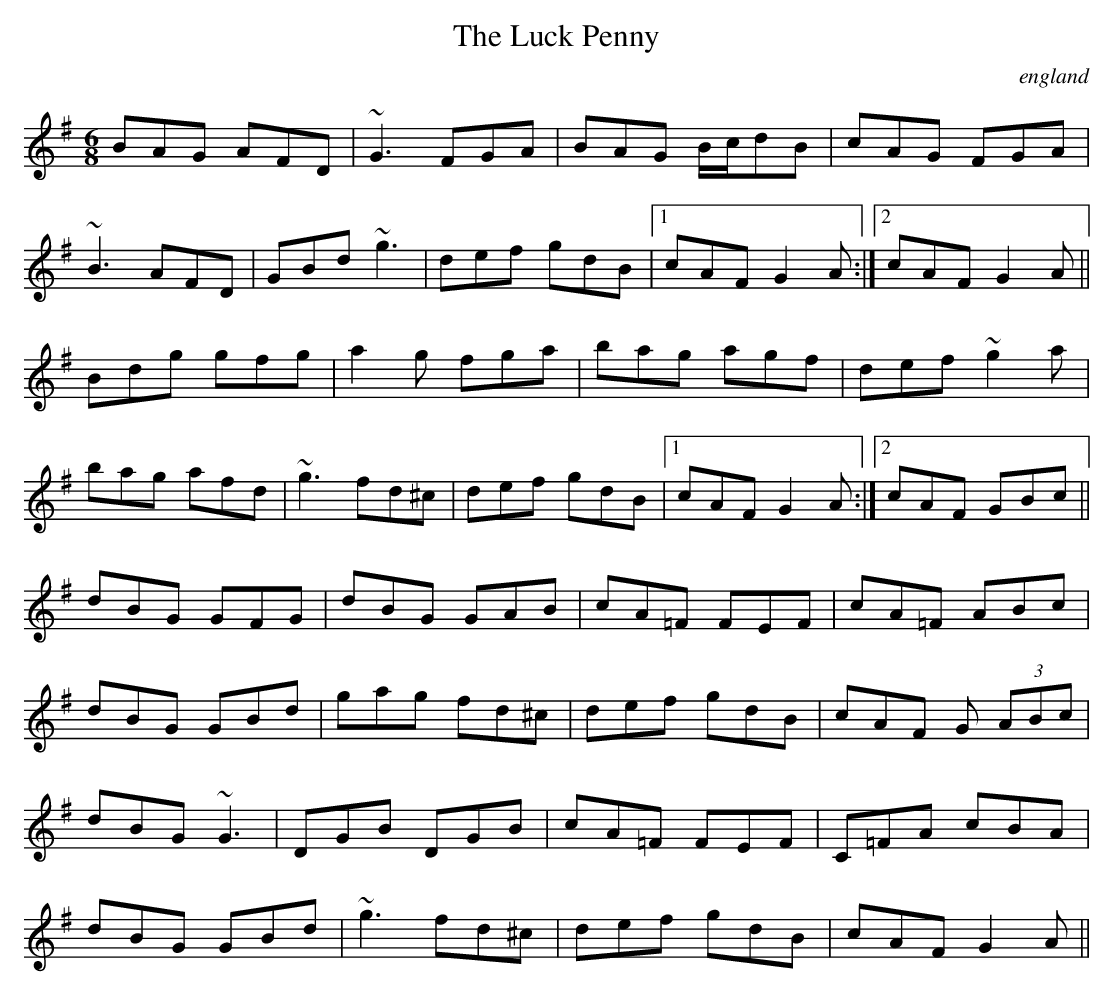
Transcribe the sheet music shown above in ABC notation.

X:1
T:Luck Penny, The
O:england
M:6/8
L:1/8
K:G
BAG AFD|~G3 FGA|BAG B/2c/2dB|cAG FGA|
~B3 AFD|GBd ~g3|def gdB|1cAF G2A:|2cAF G2A||
Bdg gfg|a2g fga|bag agf|def ~g2a|
bag afd|~g3 fd^c|def gdB|1cAF G2A:|2cAF GBc||
dBG GFG|dBG GAB|cA=F FEF|cA=F ABc|
dBG GBd|gag fd^c|def gdB|cAF G (3ABc|
dBG ~G3|DGB DGB|cA=F FEF|C=FA cBA|
dBG GBd|~g3 fd^c|def gdB|cAF G2A||
